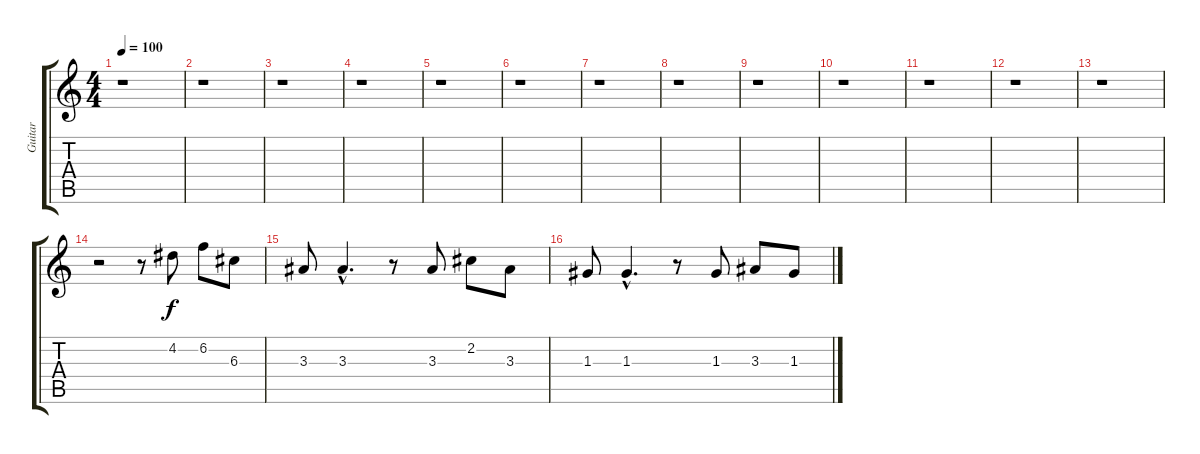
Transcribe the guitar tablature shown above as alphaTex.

\track ("Guitar" "Guitar") {instrument distortionguitar}
\staff {score tabs}
\tuning (E4 B3 G3 D3 A2 E2) {hide}
\ts (4 4)
\tempo 100
\clef g2
\ks c
r.1{dy f instrument distortionguitar} |
r.1 |
r.1 |
r.1 |
r.1 |
r.1 |
r.1 |
r.1 |
r.1 |
r.1 |
r.1 |
r.1 |
r.1 |
r.2 r.8 4.2.8 6.2.8 6.3.8 |
3.3.8 3.3{hac}.4{d} r.8 3.3.8 2.2.8 3.3.8 |
1.3.8 1.3{hac}.4{d} r.8 1.3.8 3.3.8 1.3.8
